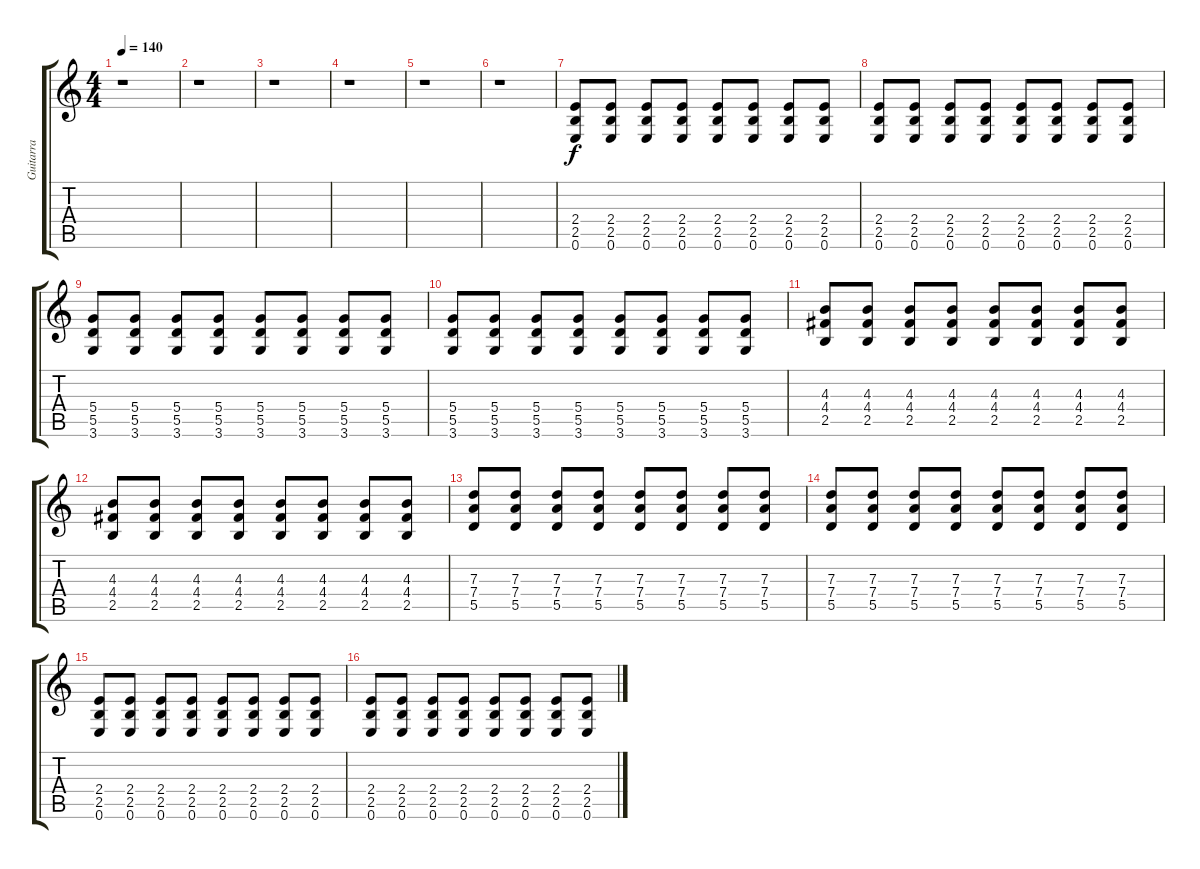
\track ("Guitarra" "Guitarra") {instrument distortionguitar}
\staff {score tabs}
\tuning (E4 B3 G3 D3 A2 E2) {hide}
\ts (4 4)
\tempo 140
\clef g2
\ks c
r.1{dy f} |
r.1 |
r.1 |
r.1 |
r.1 |
r.1 |
(2.4 2.5 0.6).8 (2.4 2.5 0.6).8 (2.4 2.5 0.6).8 (2.4 2.5 0.6).8 (2.4 2.5 0.6).8 (2.4 2.5 0.6).8 (2.4 2.5 0.6).8 (2.4 2.5 0.6).8 |
(2.4 2.5 0.6).8 (2.4 2.5 0.6).8 (2.4 2.5 0.6).8 (2.4 2.5 0.6).8 (2.4 2.5 0.6).8 (2.4 2.5 0.6).8 (2.4 2.5 0.6).8 (2.4 2.5 0.6).8 |
(5.4 5.5 3.6).8 (5.4 5.5 3.6).8 (5.4 5.5 3.6).8 (5.4 5.5 3.6).8 (5.4 5.5 3.6).8 (5.4 5.5 3.6).8 (5.4 5.5 3.6).8 (5.4 5.5 3.6).8 |
(5.4 5.5 3.6).8 (5.4 5.5 3.6).8 (5.4 5.5 3.6).8 (5.4 5.5 3.6).8 (5.4 5.5 3.6).8 (5.4 5.5 3.6).8 (5.4 5.5 3.6).8 (5.4 5.5 3.6).8 |
(4.3 4.4 2.5).8 (4.3 4.4 2.5).8 (4.3 4.4 2.5).8 (4.3 4.4 2.5).8 (4.3 4.4 2.5).8 (4.3 4.4 2.5).8 (4.3 4.4 2.5).8 (4.3 4.4 2.5).8 |
(4.3 4.4 2.5).8 (4.3 4.4 2.5).8 (4.3 4.4 2.5).8 (4.3 4.4 2.5).8 (4.3 4.4 2.5).8 (4.3 4.4 2.5).8 (4.3 4.4 2.5).8 (4.3 4.4 2.5).8 |
(7.3 7.4 5.5).8 (7.3 7.4 5.5).8 (7.3 7.4 5.5).8 (7.3 7.4 5.5).8 (7.3 7.4 5.5).8 (7.3 7.4 5.5).8 (7.3 7.4 5.5).8 (7.3 7.4 5.5).8 |
(7.3 7.4 5.5).8 (7.3 7.4 5.5).8 (7.3 7.4 5.5).8 (7.3 7.4 5.5).8 (7.3 7.4 5.5).8 (7.3 7.4 5.5).8 (7.3 7.4 5.5).8 (7.3 7.4 5.5).8 |
(2.4 2.5 0.6).8 (2.4 2.5 0.6).8 (2.4 2.5 0.6).8 (2.4 2.5 0.6).8 (2.4 2.5 0.6).8 (2.4 2.5 0.6).8 (2.4 2.5 0.6).8 (2.4 2.5 0.6).8 |
(2.4 2.5 0.6).8 (2.4 2.5 0.6).8 (2.4 2.5 0.6).8 (2.4 2.5 0.6).8 (2.4 2.5 0.6).8 (2.4 2.5 0.6).8 (2.4 2.5 0.6).8 (2.4 2.5 0.6).8
